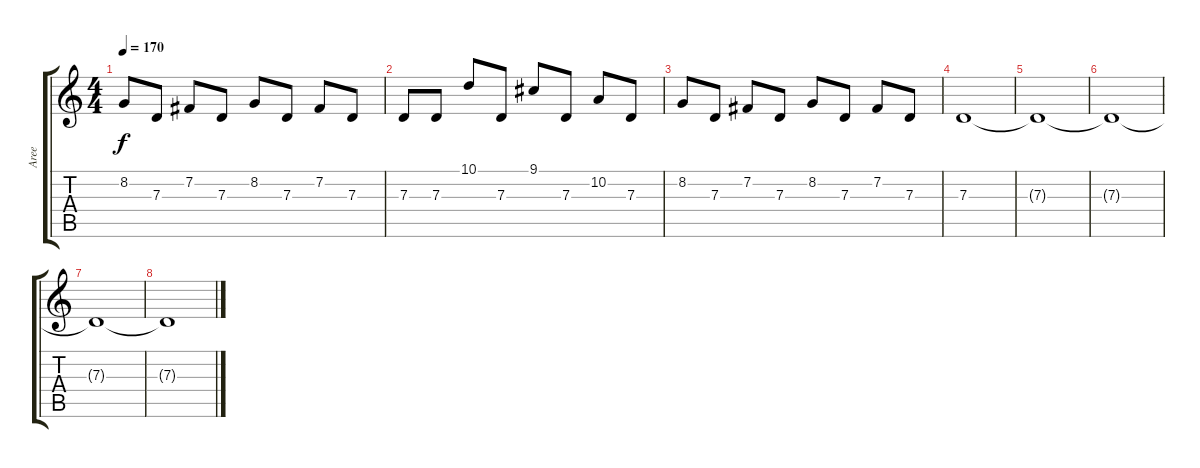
\track ("Aree" "Aree") {instrument violin}
\staff {score tabs}
\tuning (E4 B3 G3 D3 A2 D2) {hide}
\ts (4 4)
\tempo 170
\clef g2
\ks c
8.2.8{dy f} 7.3.8 7.2.8 7.3.8 8.2.8 7.3.8 7.2.8 7.3.8 |
7.3.8 7.3.8 10.1.8 7.3.8 9.1.8 7.3.8 10.2.8 7.3.8 |
8.2.8 7.3.8 7.2.8 7.3.8 8.2.8 7.3.8 7.2.8 7.3.8 |
7.3.1 |
7.3{t}.1 |
7.3{t}.1 |
7.3{t}.1 |
7.3{t}.1
